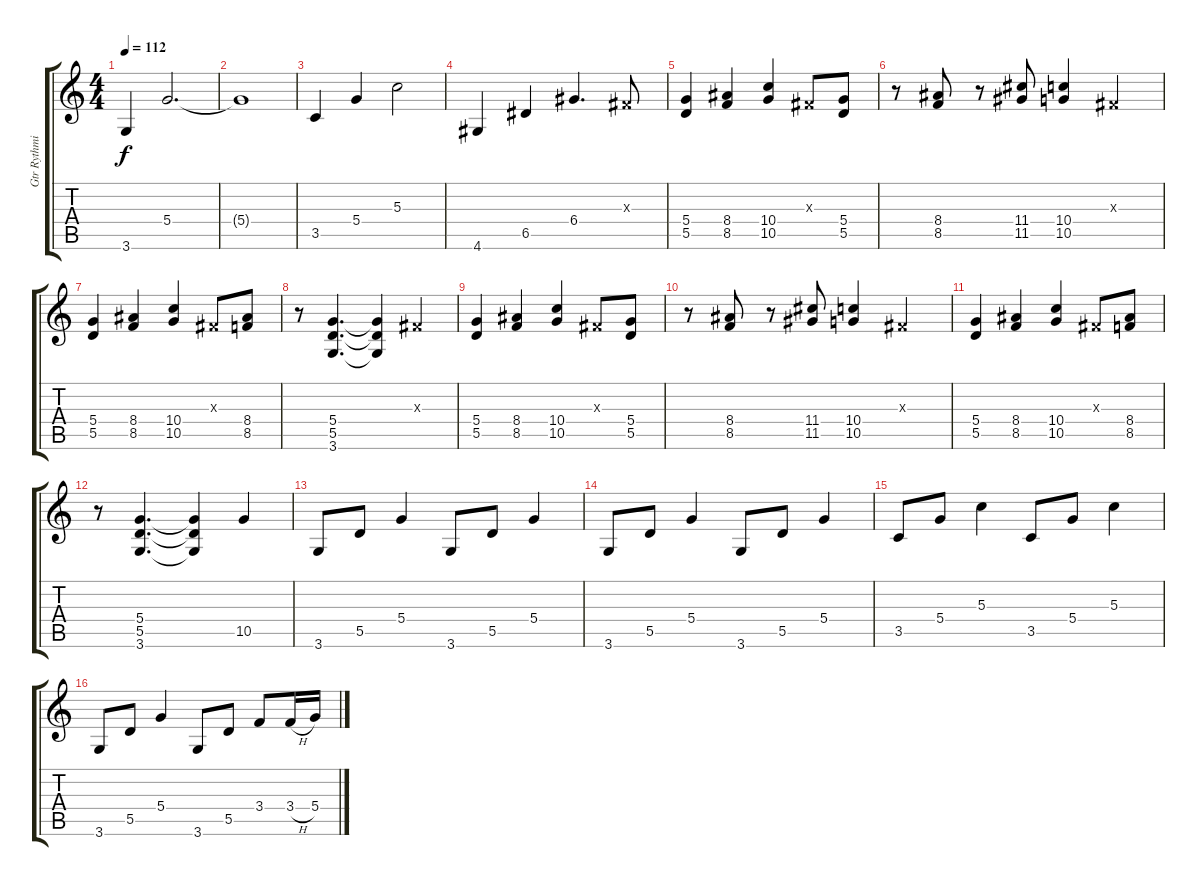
\track ("Gtr Rythmique" "Gtr Rythmi") {instrument distortionguitar}
\staff {score tabs}
\tuning (E4 B3 G3 D3 A2 E2) {hide}
\ts (4 4)
\tempo 112
\clef g2
\ks c
3.6.4{dy f} 5.4.2{d} |
5.4{t}.1 |
3.5.4 5.4.4 5.3.2 |
4.6.4 6.5.4 6.4.4{d} -1.3{x}.8 |
(5.4 5.5).4 (8.4 8.5).4 (10.4 10.5).4 -1.3{x}.8 (5.4 5.5).8 |
r.8 (8.4 8.5).8 r.8 (11.4 11.5).8 (10.4 10.5).4 -1.3{x}.4 |
(5.4 5.5).4 (8.4 8.5).4 (10.4 10.5).4 -1.3{x}.8 (8.4 8.5).8 |
r.8 (5.4 5.5 3.6).4{d} (5.4{t} 5.5{t} 3.6{t}).4 -1.3{x}.4 |
(5.4 5.5).4 (8.4 8.5).4 (10.4 10.5).4 -1.3{x}.8 (5.4 5.5).8 |
r.8 (8.4 8.5).8 r.8 (11.4 11.5).8 (10.4 10.5).4 -1.3{x}.4 |
(5.4 5.5).4 (8.4 8.5).4 (10.4 10.5).4 -1.3{x}.8 (8.4 8.5).8 |
r.8 (5.4 5.5 3.6).4{d} (5.4{t} 5.5{t} 3.6{t}).4 10.5.4 |
3.6.8 5.5.8 5.4.4 3.6.8 5.5.8 5.4.4 |
3.6.8 5.5.8 5.4.4 3.6.8 5.5.8 5.4.4 |
3.5.8 5.4.8 5.3.4 3.5.8 5.4.8 5.3.4 |
3.6.8 5.5.8 5.4.4 3.6.8 5.5.8 3.4.8 3.4{h}.16 5.4.16
